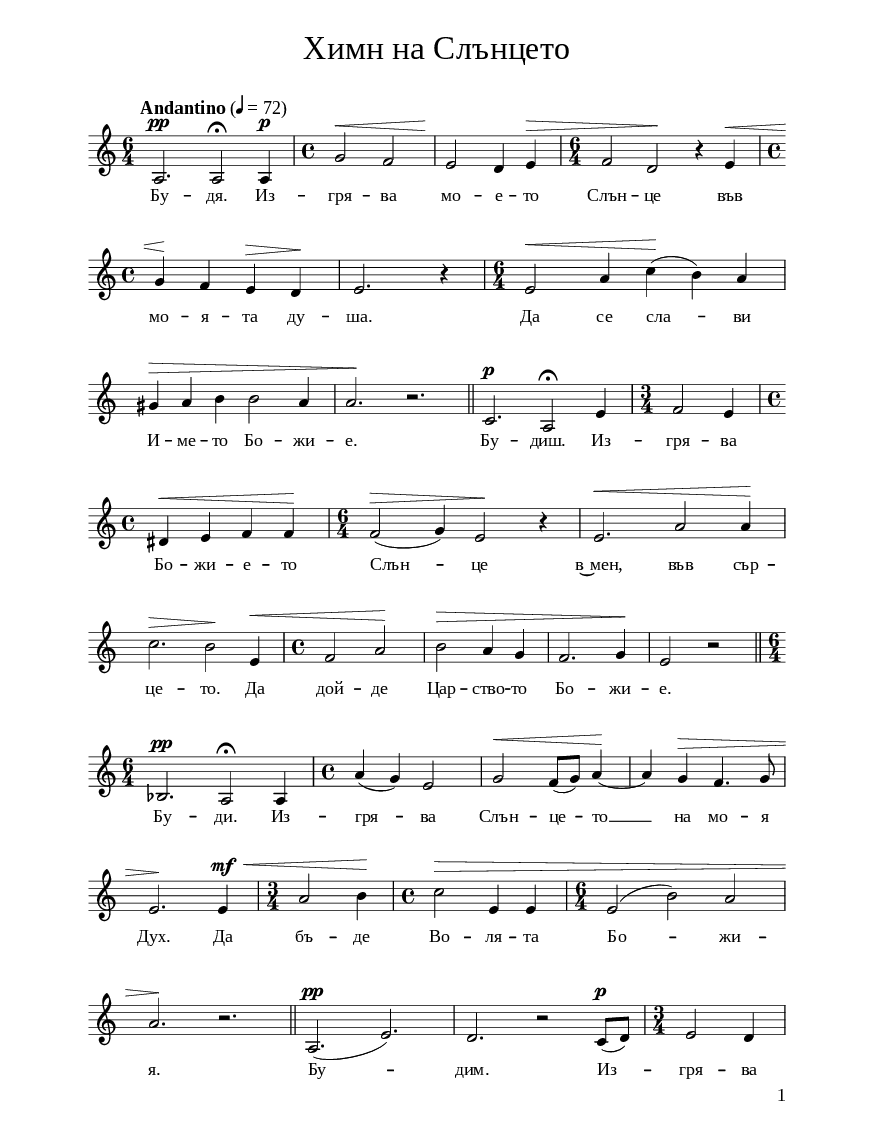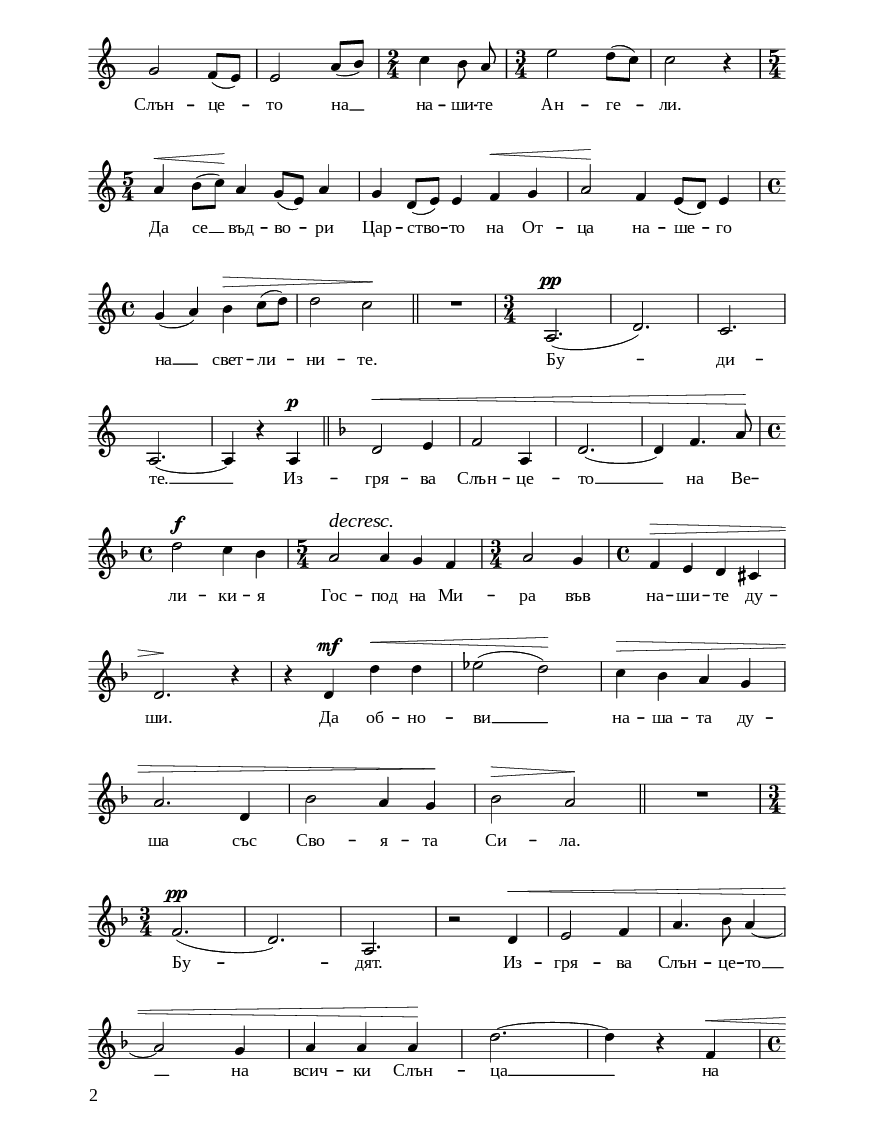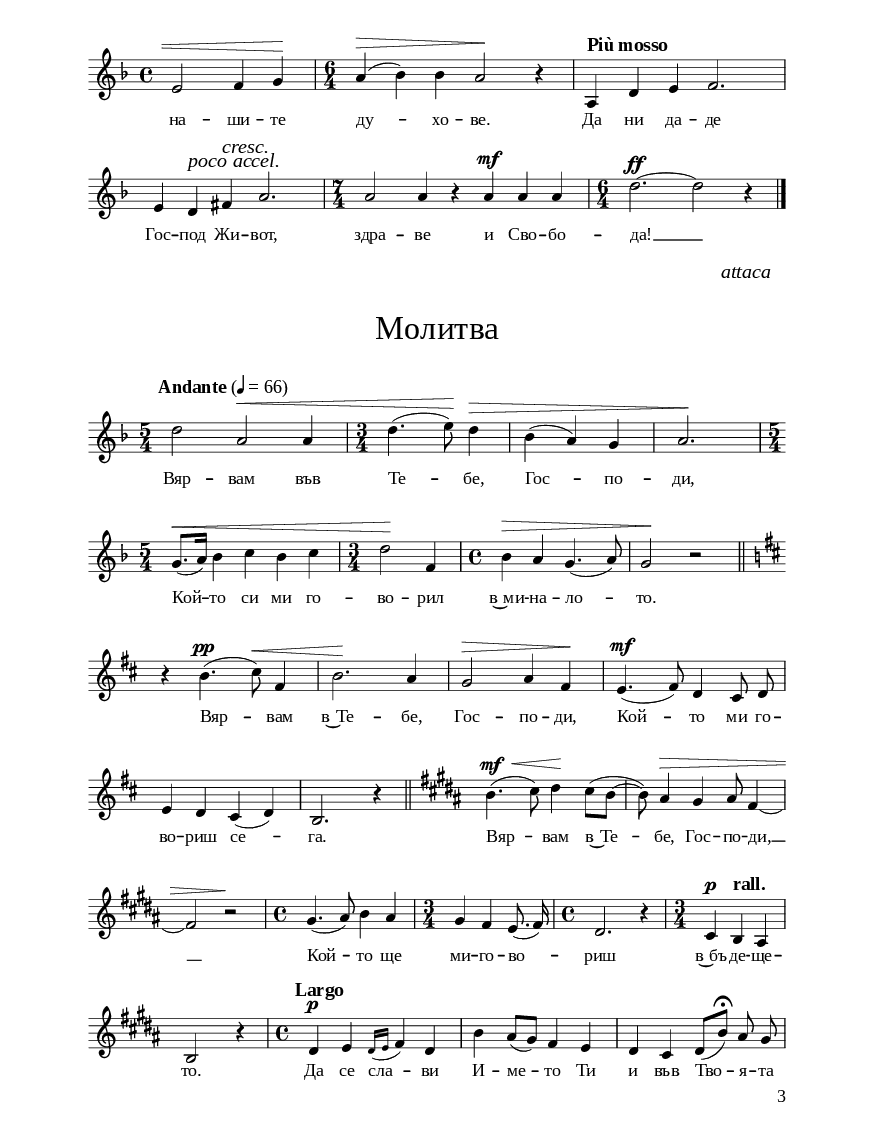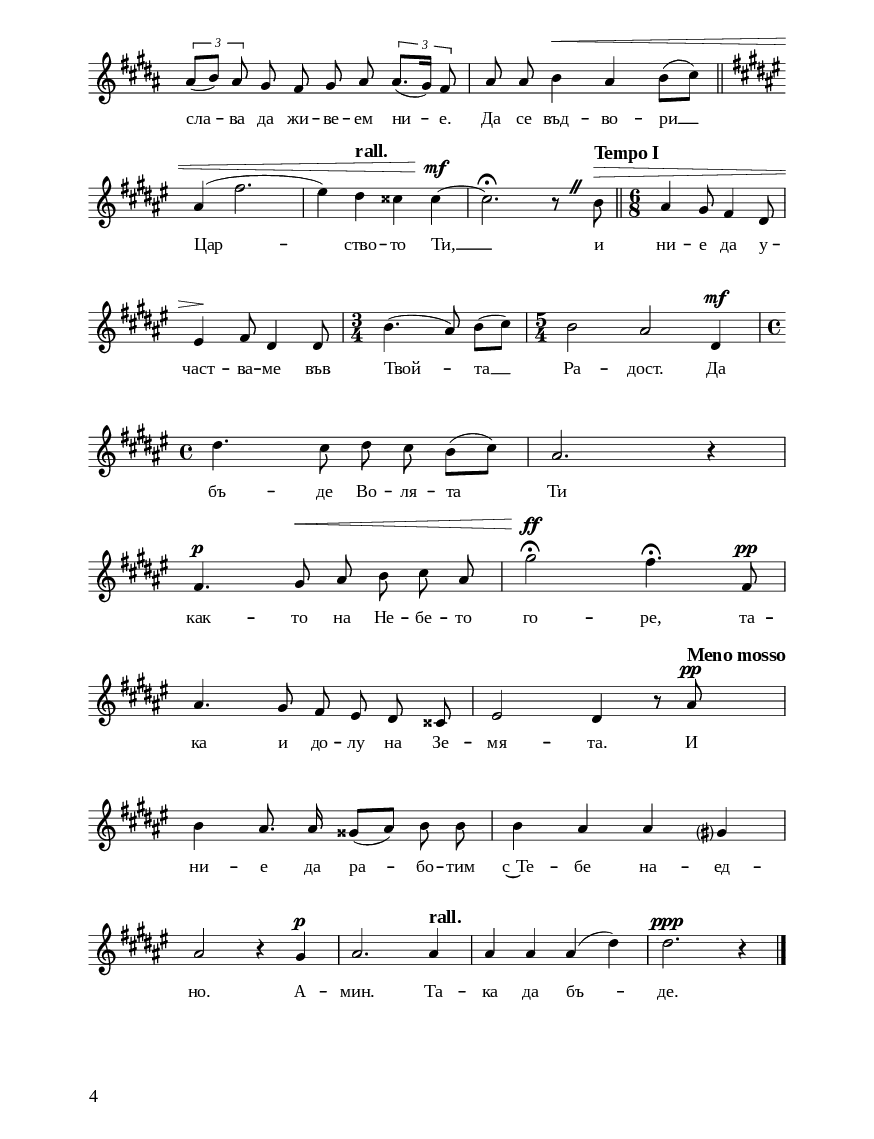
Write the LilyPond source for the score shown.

\version "2.24.2"

% include paper part and global functions
\include "include/globals.ily"

\bookpart {
  \label #'ref202
  \tocItem \markup "Химн на Слънцето"
  \include "include/bookpart-paper.ily"
  \score {
    \include "include/score-layout.ily"

    \new Voice \relative c' {
      \clef treble
      \key a \minor
      \time 6/4
      \tempoFunc "Andantino" 4 "72"
      \autoBeamOff
      a2.^\pp  a2 ^\fermata  a4^\p | % 2
      \time 4/4  | % 2
      g'2^\<  f2 | % 3
      e2 \!  d4  e4^\> | % 4
      \time 6/4  | % 4
      f2  d2 \! r4
      \override Hairpin.to-barline = ##f
      \override Hairpin.after-line-breaking = ##t
      e4^\< \break | % 5

      \time 4/4  | % 5
      g4 \! f4  e4^\>  d4  \! | % 6
      e2. r4 | % 7
      \time 6/4  | % 7
      e2^\<  a4  c4 ( \!  b4 )
      a4 \break | % 8
      gis4^\>  a4  b4  b2  a4
      | % 9
      a2. \! r2. \bar "||"
      c,2.^\p  a2 ^\fermata  e'4 | % 11
      \time 3/4  | % 11
      f2  e4 \break | % 12
      \time 4/4  | % 12
      dis4^\<  e4  f4  f4 \! | % 13
      \time 6/4  | % 13
      f2 (^\>  g4 )  e2 \! r4 | % 14
      e2.^\<  a2  a4 \! \break | % 15
      c2.^\>  b2 \! e,4^\< | % 16
      \time 4/4  | % 16
      f2  a2  \! | % 17
      b2^\>  a4  g4 | % 18
      f2.  g4  \! | % 19
      e2 r2 \bar "||"
      \break |
      \time 6/4  |
      bes2.^\pp  a2 ^\fermata  a4 | % 21
      \time 4/4  | % 21
      a'4 (  g4 )  e2 | % 22
      g2^\<  f8 ( [  g8 ) ]  a4 ~ \! | % 23
      a4  g4^\>  f4.  g8 \break | % 24
      e2.  \! e4 \mf ^\< | % 25
      \time 3/4  | % 25
      a2  b4 \! | % 26
      \time 4/4  | % 26
      c2^\>  e,4  e4 | % 27
      \time 6/4  | % 27
      e2 (  b'2 )  a2 \break | % 28
      a2. \! r2. \bar "||"
      a,2. (^\pp  e'2. ) |
      d2. r2  c8 ( [^\p  d8 ) ] | % 31
      \time 3/4  | % 31
      e2  d4  | % 32
      \break g2  f8 ( [  e8 ) ] | % 33
      e2  a8 ( [  b8 ) ] | % 34
      \time 2/4 c4  b8  a8 | % 35
      \time 3/4 e'2  d8 ( [  c8 ) ] | % 36
      c2 r4 \break | % 37
      \time 5/4  | % 37
      a4^\<  b8 ( [  c8 ) ] \!  a4
      g8 ( [  e8 ) ]  a4 | % 38
      g4  d8 ( [  e8 ) ]  e4  f4
      ^\<  g4 | % 39
      a2  \! f4  e8 ( [  d8 ) ]
      e4 \break |
      \time 4/4  |
      g4 (  a4 )  b4^\>  c8 ( [
      d8 ) ] | % 41
      d2  c2 \! \bar "||"
      R1 | % 43
      \time 3/4  | % 43
      a,2.^\pp ( | % 44
      d2. ) | % 45
      c2. \break | % 46
      a2. ~ | % 47
      a4 r4  a4^\p \bar "||"
      \key d \minor | % 48
      d2^\<  e4 | % 49
      f2  a,4 |
      d2. ~ | % 51
      d4  f4.  a8 \! \break | % 52
      \time 4/4  | % 52
      d2^\f  c4  bes4 | % 53
      \time 5/4  | % 53
      a2 ^\markup \italic \huge "decresc."  a4  g4  f4 | % 54
      \time 3/4  | % 54
      a2  g4 | % 55
      \time 4/4  | % 55
      f4^\>  e4  d4  cis4 \break | % 56
      d2.  \! r4 | % 57
      r4  d4 ^\mf  d'4 ^\<  d4 | % 58
      es2 (  d2 ) \! | % 59
      c4  ^\>  bes4  a4  g4
      \break |
      a2.  d,4 | % 61
      bes'2  a4  g4 \! | % 62
      bes2 ^\>  a2 ^\! \bar "||"
      R1 \break | % 64
      \time 3/4  | % 64
      f2.^\pp ( | % 65
      d2. ) | % 66
      a2. |
      r2  d4 ^\< | % 68
      e2  f4 | % 69
      a4.  bes8  a4 ~  | \break

      a2  g4 | % 71
      a4  a4  a4 \! | % 72
      d2. ~  | % 73
      d4 r4  f,4 ^\< \break | % 74
      \time 4/4  | % 74
      e2  f4  g4  \! | % 75
      \time 6/4  | % 75
      a4 ( ^\>  bes4 )  bes4  a2  \!
      r4 | % 76
      \tempo"Più mosso" a,4 d4  e4
      f2. \break | % 77
      e4  d4 ^\markup{ \italic \huge {poco accel.} }
      fis4 ^\markup \italic \huge "cresc."  a2. | % 78
      \time 7/4 a2  a4 r4 a4 ^\mf  a4  a4 | % 79
      \time 6/4 d2. ~ ^\ff  d2 r4 \bar "|."
    }

    \addlyrics {
      Бу -- дя. Из -- гря -- ва мо -- е --
      то Слън -- це във мо -- я -- та ду
      -- ша. Да се сла  -- ви И -- ме --
      то Бо -- жи -- е. Бу -- диш. Из --
      гря -- ва Бо -- жи -- е -- то Слън
      -- це в~мен, във сър -- це --
      то. Да дой -- де Цар -- ство -- то
      Бо -- жи -- е. Бу -- ди. Из -- гря
      -- ва Слън -- це -- то __  на
      мо -- я Дух. Да бъ -- де Во -- ля --
      та Бо -- жи -- я. Бу -- дим.
      Из  -- гря -- ва Слън -- це --
      то на __ на -- ши -- те Ан -- ге
      -- ли. Да се __ въд -- во --
      ри Цар -- ство -- то на От --
      ца на -- ше -- го на __  свет --
      ли -- ни -- те. Бу -- ди -- те. __
      Из -- гря -- ва Слън -- це -- то __
      на Ве -- ли -- ки -- я Гос --
      под на Ми -- ра във на -- ши -- те
      ду -- ши. Да об -- но -- ви __  на --
      ша -- та ду -- ша със Сво -- я --
      та Си -- ла. Бу -- дят. Из --
      гря -- ва Слън -- це -- то __ на
      всич -- ки Слън -- ца __ на на --
      ши -- те ду -- хо -- ве. Да ни
      да -- де Гос -- под Жи -- вот, здра
      -- вe и Сво -- бо -- да! __
    }

    \header {
      title = \titleFunc "Химн на Слънцето" "Himn na Slănceto"
    }

    \midi{}

  } % score

  \markup \raise #2.8 \override #'(baseline-skip . 2) {
    \column {
      \fill-line \huge \italic { "" "" \concat {"attaca" "   " }}
    }
  }

  \label #'ref204
  \tocItem \markup "Молитва (Вярвам в теб)"
  \include "include/bookpart-paper.ily"
  \score {
    \include "include/score-layout.ily"

    \new Voice \relative c' {
      \clef treble
      \key d \minor
      \time 5/4
      \tempoFunc "Andante" 4 "66"
      \autoBeamOff
      \override Hairpin.to-barline = ##f
      \override Hairpin.after-line-breaking = ##t

      d'2  a2^\<
      a4 | % 81
      \time 3/4  | % 81
      d4. (  e8  \! )  d4 ^\> | % 82
      bes4 (  a4 )  g4 | % 83
      a2. \! | \time 5/4 \break % 84

      g8. ( [  ^\<  a16 ) ]  bes4  c4
      bes4  c4 | % 85
      \time 3/4  | % 85
      d2 \!  f,4 | % 86
      \time 4/4 bes4  ^\>  a4  g4. (  a8 ) | % 87
      g2 \! r2 \bar "||" | \break % 88

      \key b \minor | % 88
      r4  b4. ( ^\pp  cis8 ) ^\<  fis,4 | % 89
      b2.  \! a4 |
      g2^\>  a4  fis4  \! | % 91
      e4. ( ^\mf  fis8 )  d4  cis8
      d8 | \break % 92
      e4  d4  cis4 (  d4 ) | % 93
      b2. r4 \bar "||"
      | % 94
      \key b \major | % 94
      b'4. (^\mf ^\<  cis8 )  dis4 \!
      cis8 ( [  b8 ~ ] | % 95
      b8 )  ais4 ^\>  gis4  ais8
      fis4 ~ | \break % 96
      fis2 r2 \! | % 97
      \time 4/4 gis4. (  ais8 )  b4  ais4 | % 98
      \time 3/4 gis4  fis4  e8. (  fis16 ) | % 99
      \time 4/4 dis2. r4  |
      \time 3/4  |
      cis4 ^\p  \tempo "rall. " b4 ais4 | \break % 101
      b2 r4 | % 102
      \time 4/4  | % 102
      \tempo"Largo" dis4^\p  e4 \grace {
        dis16 ( [  e16 ]
      }
      fis4 )  dis4
      | % 103
      b'4  ais8 ( [  gis8 ) ]  fis4
      e4 | % 104
      dis4  cis4  dis8 ( [  b'8 )
      ^\fermata ]  ais8  gis8 \break | % 105
      \times 2/3  {
        ais8 ( [  b8 )]  ais8
      }
      gis8  fis8  gis8  ais8
      \times 2/3  {
        ais8. ( [  gis16 )  ] fis8
      }
      | % 106
      ais8  ais8  b4 ^\<  ais4
      b8 ( [  cis8 ) ] \bar "||"
      | % 107
      \key dis \minor | \break % 107
      ais4 (  fis'2. | % 108
      eis4 )  \tempo"rall." dis4
      cisis4  cisis4 ~
      ^\mf | % 109
      cisis2. ^\fermata r8 \caesura \tempo"Tempo I" b8
      ^\> | \bar "||"
      \time 6/8  |
      ais4  gis8  fis4  dis8 \break | % 111
      eis4  \! fis8 \!  dis4  dis8 | % 112
      \time 3/4  | % 112
      b'4. (  ais8 )  b8 ( [  cis8
      ) ] | % 113
      \time 5/4  | % 113
      b2  ais2  dis,4 ^\mf | \break % 114
      \time 4/4  | % 114
      dis'4.  cis8  dis8
      cis8   b8 ( [  cis8 ) ] | % 115
      ais2. r4 \break  | % 116
      fis4. ^\p  gis8 ^\<  ais8   b8
      cis8  ais8  | % 117
      gis'2 ^\fermata \! ^\ff  fis4. ^\fermata
      fis,8 ^\pp | \break % 118
      ais4.  gis8  fis8 eis8
      dis8  cisis8  | % 119
      eis2  dis4 r8  \tempo "Meno mosso" ais'8^\pp


      | \break
      b4  ais8.  ais16  gisis8 ( [
      ais8 ) ]  b8  b8 | % 121
      b4  ais4  ais4  gis?4 \break | % 122
      ais2 r4  gis4 ^\p | % 123
      ais2.  \tempo "rall." ais4 |
      ais4 ais4 ais4 ( dis4 ) | % 124
      dis2. \! ^\ppp r4 \bar "|."


    }
    \addlyrics {
      Вяр --
      вам във Те -- бе, Гос -- по
      -- ди, Кой -- то си ми го -- во
      -- рил в~ми -- на -- ло -- то. Вяр -- вам в~Те -- бе, Гос -- по
      -- ди, Кой -- то ми го -- во --
      риш се -- га. Вяр -- вам
      в~Те -- бе, Гос -- по -- ди, __
      Кой -- то ще ми -- го -- во
      -- риш в~бъ -- де -- ще -- то. Да
      се  сла -- ви И -- ме --
      то Ти и във Тво -- я -- та
      сла -- ва да жи -- ве -- ем ни
      -- е. Да се въд -- во -- ри __
      Цар -- ство -- то Ти, __
      и ни -- е да у -- част -- ва -- ме
      във Твой -- та __ Ра -- дост.
      Да бъ -- де Во -- ля -- та Ти
      как -- то на Не -- бе -- то го --
      ре, та -- ка и до -- лу на Зе --
      мя -- та. И ни -- е да ра -- бо
      -- тим с~Те -- бе на -- ед -- но. А
      -- мин. Та -- ка да бъ -- де.}

      \header {
        title = \titleFunc "Молитва" "Molitva"
      }

      \midi{}

    } % score


  } % bookpart

  % Più mosso
  %
